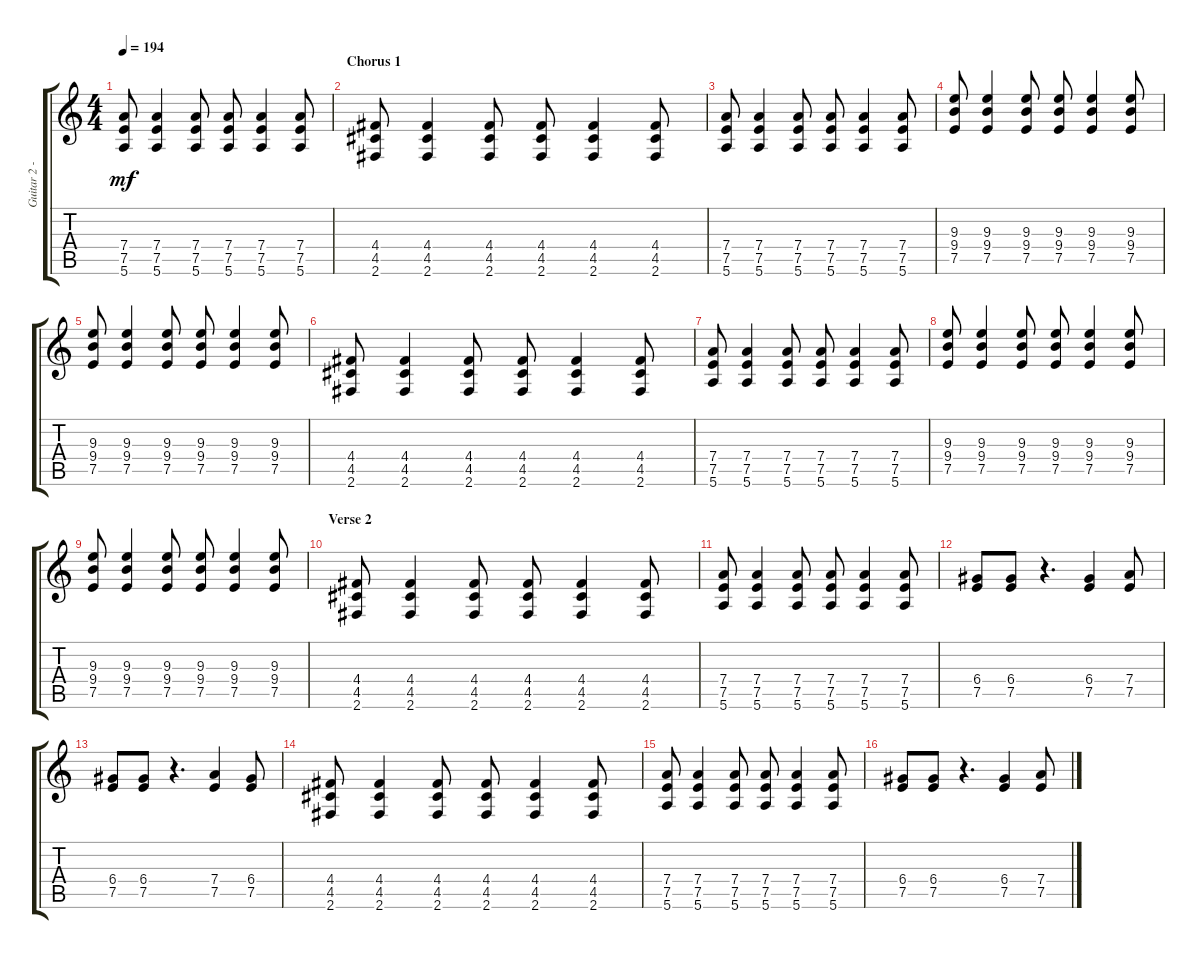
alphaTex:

\track ("Guitar 2 - Eric Melvin" "Guitar 2 -") {instrument distortionguitar}
\staff {score tabs}
\tuning (E4 B3 G3 D3 A2 E2) {hide}
\ts (4 4)
\tempo 194
\clef g2
\ks c
(7.4 7.5 5.6).8{dy mf} (7.4 7.5 5.6).4 (7.4 7.5 5.6).8 (7.4 7.5 5.6).8 (7.4 7.5 5.6).4 (7.4 7.5 5.6).8 |
\section ("" "Chorus 1")
(4.4 4.5 2.6).8 (4.4 4.5 2.6).4 (4.4 4.5 2.6).8 (4.4 4.5 2.6).8 (4.4 4.5 2.6).4 (4.4 4.5 2.6).8 |
(7.4 7.5 5.6).8 (7.4 7.5 5.6).4 (7.4 7.5 5.6).8 (7.4 7.5 5.6).8 (7.4 7.5 5.6).4 (7.4 7.5 5.6).8 |
(9.3 9.4 7.5).8 (9.3 9.4 7.5).4 (9.3 9.4 7.5).8 (9.3 9.4 7.5).8 (9.3 9.4 7.5).4 (9.3 9.4 7.5).8 |
(9.3 9.4 7.5).8 (9.3 9.4 7.5).4 (9.3 9.4 7.5).8 (9.3 9.4 7.5).8 (9.3 9.4 7.5).4 (9.3 9.4 7.5).8 |
(4.4 4.5 2.6).8 (4.4 4.5 2.6).4 (4.4 4.5 2.6).8 (4.4 4.5 2.6).8 (4.4 4.5 2.6).4 (4.4 4.5 2.6).8 |
(7.4 7.5 5.6).8 (7.4 7.5 5.6).4 (7.4 7.5 5.6).8 (7.4 7.5 5.6).8 (7.4 7.5 5.6).4 (7.4 7.5 5.6).8 |
(9.3 9.4 7.5).8 (9.3 9.4 7.5).4 (9.3 9.4 7.5).8 (9.3 9.4 7.5).8 (9.3 9.4 7.5).4 (9.3 9.4 7.5).8 |
(9.3 9.4 7.5).8 (9.3 9.4 7.5).4 (9.3 9.4 7.5).8 (9.3 9.4 7.5).8 (9.3 9.4 7.5).4 (9.3 9.4 7.5).8 |
\section ("" "Verse 2")
(4.4 4.5 2.6).8 (4.4 4.5 2.6).4 (4.4 4.5 2.6).8 (4.4 4.5 2.6).8 (4.4 4.5 2.6).4 (4.4 4.5 2.6).8 |
(7.4 7.5 5.6).8 (7.4 7.5 5.6).4 (7.4 7.5 5.6).8 (7.4 7.5 5.6).8 (7.4 7.5 5.6).4 (7.4 7.5 5.6).8 |
(6.4 7.5).8 (6.4 7.5).8 r.4{d} (6.4 7.5).4 (7.4 7.5).8 |
(6.4 7.5).8 (6.4 7.5).8 r.4{d} (7.4 7.5).4 (6.4 7.5).8 |
(4.4 4.5 2.6).8 (4.4 4.5 2.6).4 (4.4 4.5 2.6).8 (4.4 4.5 2.6).8 (4.4 4.5 2.6).4 (4.4 4.5 2.6).8 |
(7.4 7.5 5.6).8 (7.4 7.5 5.6).4 (7.4 7.5 5.6).8 (7.4 7.5 5.6).8 (7.4 7.5 5.6).4 (7.4 7.5 5.6).8 |
(6.4 7.5).8 (6.4 7.5).8 r.4{d} (6.4 7.5).4 (7.4 7.5).8
